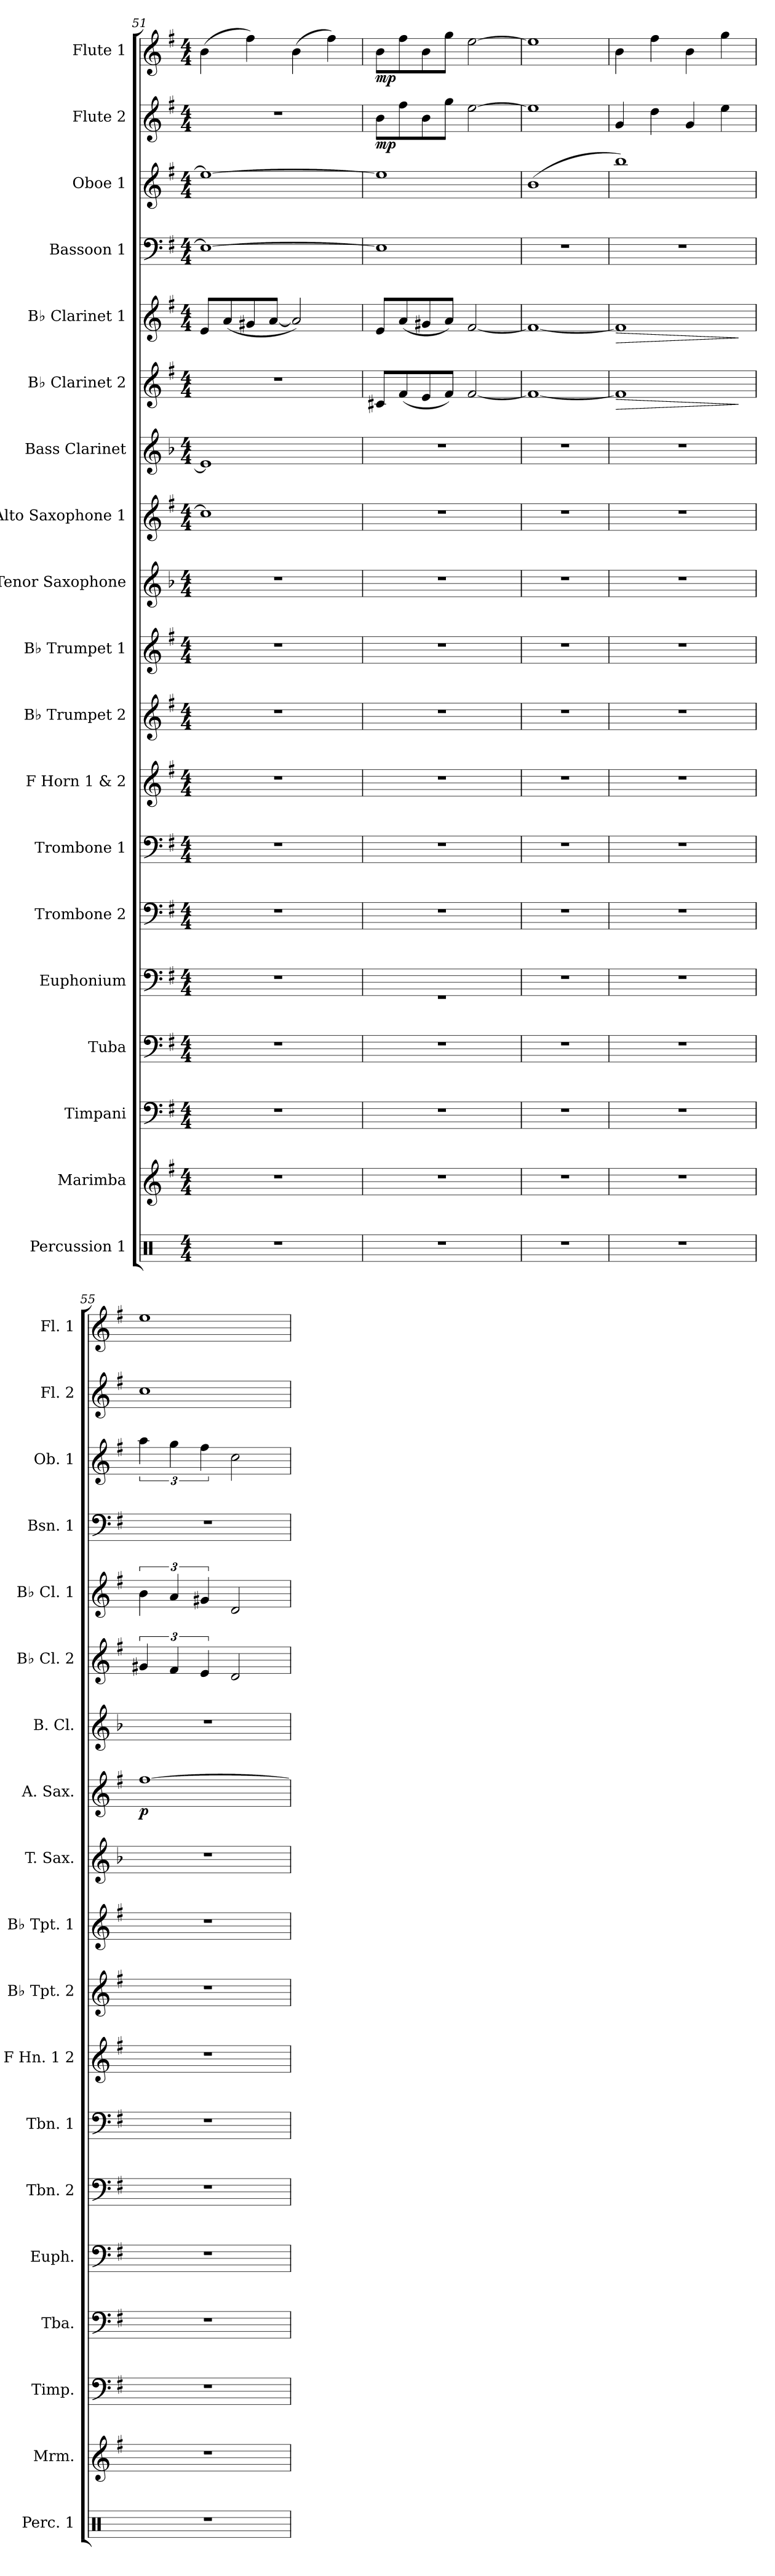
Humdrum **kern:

**kern	**kern	**kern	**kern	**kern	**kern	**kern	**kern	**kern	**kern	**kern	**kern	**dynam	**kern	**kern	**dynam	**kern	**dynam	**kern	**kern	**kern	**dynam	**kern	**dynam
*part19	*part18	*part17	*part16	*part15	*part14	*part13	*part12	*part11	*part10	*part9	*part8	*part8	*part7	*part6	*part6	*part5	*part5	*part4	*part3	*part2	*part2	*part1	*part1
*staff19	*staff18	*staff17	*staff16	*staff15	*staff14	*staff13	*staff12	*staff11	*staff10	*staff9	*staff8	*staff8	*staff7	*staff6	*staff6	*staff5	*staff5	*staff4	*staff3	*staff2	*staff2	*staff1	*staff1
*I"Percussion 1	*I"Marimba	*I"Timpani	*I"Tuba	*I"Euphonium	*I"Trombone 2	*I"Trombone 1	*I"F Horn 1 &amp; 2	*I"B♭ Trumpet 2	*I"B♭ Trumpet 1	*I"Tenor Saxophone	*I"Alto Saxophone 1	*	*I"Bass Clarinet	*I"B♭ Clarinet 2	*	*I"B♭ Clarinet 1	*	*I"Bassoon 1	*I"Oboe 1	*I"Flute 2	*	*I"Flute 1	*
*I'Perc. 1	*I'Mrm.	*I'Timp.	*I'Tba.	*I'Euph.	*I'Tbn. 2	*I'Tbn. 1	*I'F Hn. 1 2	*I'B♭ Tpt. 2	*I'B♭ Tpt. 1	*I'T. Sax.	*I'A. Sax.	*	*I'B. Cl.	*I'B♭ Cl. 2	*	*I'B♭ Cl. 1	*	*I'Bsn. 1	*I'Ob. 1	*I'Fl. 2	*	*I'Fl. 1	*
*clefX	*clefG2	*clefF4	*clefF4	*clefF4	*clefF4	*clefF4	*clefG2	*clefG2	*clefG2	*clefG2	*clefG2	*	*clefG2	*clefG2	*	*clefG2	*	*clefF4	*clefG2	*clefG2	*	*clefG2	*
*	*	*	*	*	*	*	*ITrd4c7	*ITrd1c2	*ITrd1c2	*ITrd8c14	*ITrd5c9	*	*ITrd8c14	*ITrd1c2	*	*ITrd1c2	*	*	*	*	*	*	*
*k[]	*k[f#]	*k[f#]	*k[f#]	*k[f#]	*k[f#]	*k[f#]	*k[]	*k[b-]	*k[b-]	*k[b-]	*k[b-e-]	*	*k[b-]	*k[b-]	*	*k[b-]	*	*k[f#]	*k[f#]	*k[f#]	*	*k[f#]	*
*M4/4	*M4/4	*M4/4	*M4/4	*M4/4	*M4/4	*M4/4	*M4/4	*M4/4	*M4/4	*M4/4	*M4/4	*	*M4/4	*M4/4	*	*M4/4	*	*M4/4	*M4/4	*M4/4	*	*M4/4	*
=51	=51	=51	=51	=51	=51	=51	=51	=51	=51	=51	=51	=51	=51	=51	=51	=51	=51	=51	=51	=51	=51	=51	=51
1r	1r	1r	1r	1r	1r	1r	1r	1r	1r	1r	1e]	.	1E]	1r	.	8d/L	.	1E_	1ee_	1r	.	(4b\	.
.	.	.	.	.	.	.	.	.	.	.	.	.	.	.	.	(8g/	.	.	.	.	.	.	.
.	.	.	.	.	.	.	.	.	.	.	.	.	.	.	.	8f#X/	.	.	.	.	.	4ff#\)	.
.	.	.	.	.	.	.	.	.	.	.	.	.	.	.	.	[8g/J	.	.	.	.	.	.	.
.	.	.	.	.	.	.	.	.	.	.	.	.	.	.	.	2g/])	.	.	.	.	.	(4b\	.
.	.	.	.	.	.	.	.	.	.	.	.	.	.	.	.	.	.	.	.	.	.	4ff#\)	.
=52	=52	=52	=52	=52	=52	=52	=52	=52	=52	=52	=52	=52	=52	=52	=52	=52	=52	=52	=52	=52	=52	=52	=52
!	!	!	!	!	!	!	!	!	!	!	!	!	!	!	!	!	!	!	!	!	!LO:DY:b	!	!LO:DY:b
1r	1r	1r	1r	1rGG	1r	1r	1r	1r	1r	1r	1r	.	1r	8Bn/L	.	8d/L	.	1E]	1ee]	8b\L	mp	8b\L	mp
.	.	.	.	.	.	.	.	.	.	.	.	.	.	(8e/	.	(8g/	.	.	.	8ff#\	.	8ff#\	.
.	.	.	.	.	.	.	.	.	.	.	.	.	.	8d/	.	8f#X/	.	.	.	8b\	.	8b\	.
.	.	.	.	.	.	.	.	.	.	.	.	.	.	8e/J)	.	8g/J)	.	.	.	8gg\J	.	8gg\J	.
.	.	.	.	.	.	.	.	.	.	.	.	.	.	[2e/	.	[2e/	.	.	.	[2ee\	.	[2ee\	.
=53	=53	=53	=53	=53	=53	=53	=53	=53	=53	=53	=53	=53	=53	=53	=53	=53	=53	=53	=53	=53	=53	=53	=53
1r	1r	1r	1r	1r	1r	1r	1r	1r	1r	1r	1r	.	1r	1e_	.	1e_	.	1r	(1b	1ee]	.	1ee]	.
=54	=54	=54	=54	=54	=54	=54	=54	=54	=54	=54	=54	=54	=54	=54	=54	=54	=54	=54	=54	=54	=54	=54	=54
!	!	!	!	!	!	!	!	!	!	!	!	!	!	!	!LO:HP:b	!	!LO:HP:b	!	!	!	!	!	!
1r	1r	1r	1r	1r	1r	1r	1r	1r	1r	1r	1r	.	1r	1e]	>	1e]	>	1r	1bb)	4g/	.	4b\	.
.	.	.	.	.	.	.	.	.	.	.	.	.	.	.	.	.	.	.	.	4dd\	.	4ff#\	.
.	.	.	.	.	.	.	.	.	.	.	.	.	.	.	.	.	.	.	.	4g/	.	4b\	.
.	.	.	.	.	.	.	.	.	.	.	.	.	.	.	.	.	.	.	.	4ee\	.	4gg\	.
.	.	.	.	.	.	.	.	.	.	.	.	.	.	.	]	.	]	.	.	.	.	.	.
=55	=55	=55	=55	=55	=55	=55	=55	=55	=55	=55	=55	=55	=55	=55	=55	=55	=55	=55	=55	=55	=55	=55	=55
!	!	!	!	!	!	!	!	!	!	!	!	!LO:DY:b	!	!	!	!	!	!	!	!	!	!	!
1r	1r	1r	1r	1r	1r	1r	1r	1r	1r	1r	[1a	p	1r	6f#X/	.	6a\	.	1r	6aa\	1cc	.	1ee	.
.	.	.	.	.	.	.	.	.	.	.	.	.	.	6e/	.	6g/	.	.	6gg\	.	.	.	.
.	.	.	.	.	.	.	.	.	.	.	.	.	.	6d/	.	6f#X/	.	.	6ff#\	.	.	.	.
.	.	.	.	.	.	.	.	.	.	.	.	.	.	2c/	.	2c/	.	.	2cc\	.	.	.	.
=	=	=	=	=	=	=	=	=	=	=	=	=	=	=	=	=	=	=	=	=	=	=	=
*-	*-	*-	*-	*-	*-	*-	*-	*-	*-	*-	*-	*-	*-	*-	*-	*-	*-	*-	*-	*-	*-	*-	*-
